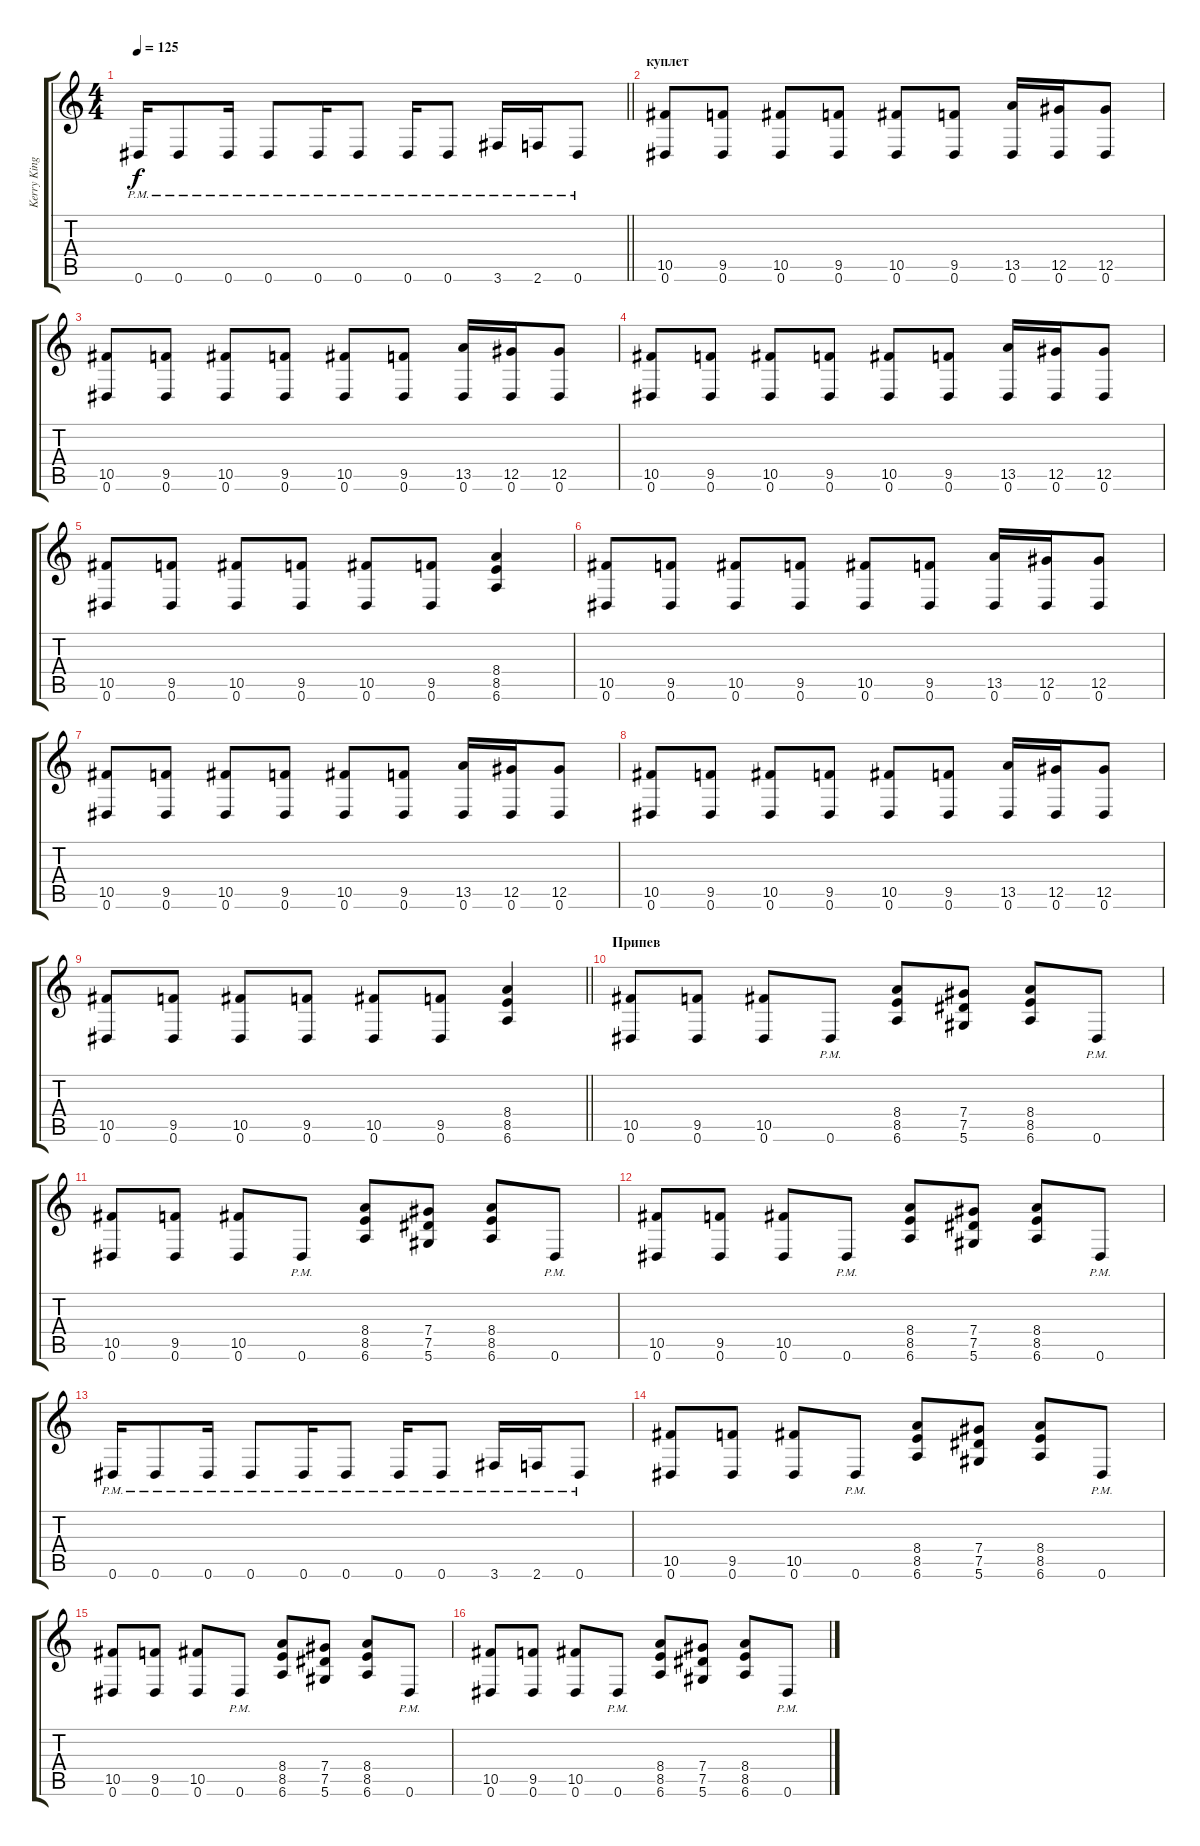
\track ("Kerry King" "Kerry King") {instrument distortionguitar}
\staff {score tabs}
\tuning (Eb4 Bb3 Gb3 Db3 Ab2 Eb2) {hide}
\ts (4 4)
\tempo 125
\clef g2
\barLineRight lightlight
\ks c
0.6{pm}.16{dy f} 0.6{pm}.8 0.6{pm}.16 0.6{pm}.8 0.6{pm}.16 0.6{pm}.8 0.6{pm}.16 0.6{pm}.8 3.6{pm}.16 2.6{pm}.16 0.6{pm}.8 |
\section ("" "куплет")
(10.5 0.6).8 (9.5 0.6).8 (10.5 0.6).8 (9.5 0.6).8 (10.5 0.6).8 (9.5 0.6).8 (13.5 0.6).16 (12.5 0.6).16 (12.5 0.6).8 |
(10.5 0.6).8 (9.5 0.6).8 (10.5 0.6).8 (9.5 0.6).8 (10.5 0.6).8 (9.5 0.6).8 (13.5 0.6).16 (12.5 0.6).16 (12.5 0.6).8 |
(10.5 0.6).8 (9.5 0.6).8 (10.5 0.6).8 (9.5 0.6).8 (10.5 0.6).8 (9.5 0.6).8 (13.5 0.6).16 (12.5 0.6).16 (12.5 0.6).8 |
(10.5 0.6).8 (9.5 0.6).8 (10.5 0.6).8 (9.5 0.6).8 (10.5 0.6).8 (9.5 0.6).8 (8.4 8.5 6.6).4 |
(10.5 0.6).8 (9.5 0.6).8 (10.5 0.6).8 (9.5 0.6).8 (10.5 0.6).8 (9.5 0.6).8 (13.5 0.6).16 (12.5 0.6).16 (12.5 0.6).8 |
(10.5 0.6).8 (9.5 0.6).8 (10.5 0.6).8 (9.5 0.6).8 (10.5 0.6).8 (9.5 0.6).8 (13.5 0.6).16 (12.5 0.6).16 (12.5 0.6).8 |
(10.5 0.6).8 (9.5 0.6).8 (10.5 0.6).8 (9.5 0.6).8 (10.5 0.6).8 (9.5 0.6).8 (13.5 0.6).16 (12.5 0.6).16 (12.5 0.6).8 |
\barLineRight lightlight
(10.5 0.6).8 (9.5 0.6).8 (10.5 0.6).8 (9.5 0.6).8 (10.5 0.6).8 (9.5 0.6).8 (8.4 8.5 6.6).4 |
\section ("" "Припев")
(10.5 0.6).8 (9.5 0.6).8 (10.5 0.6).8 0.6{pm}.8 (8.4 8.5 6.6).8 (7.4 7.5 5.6).8 (8.4 8.5 6.6).8 0.6{pm}.8 |
(10.5 0.6).8 (9.5 0.6).8 (10.5 0.6).8 0.6{pm}.8 (8.4 8.5 6.6).8 (7.4 7.5 5.6).8 (8.4 8.5 6.6).8 0.6{pm}.8 |
(10.5 0.6).8 (9.5 0.6).8 (10.5 0.6).8 0.6{pm}.8 (8.4 8.5 6.6).8 (7.4 7.5 5.6).8 (8.4 8.5 6.6).8 0.6{pm}.8 |
0.6{pm}.16 0.6{pm}.8 0.6{pm}.16 0.6{pm}.8 0.6{pm}.16 0.6{pm}.8 0.6{pm}.16 0.6{pm}.8 3.6{pm}.16 2.6{pm}.16 0.6{pm}.8 |
(10.5 0.6).8 (9.5 0.6).8 (10.5 0.6).8 0.6{pm}.8 (8.4 8.5 6.6).8 (7.4 7.5 5.6).8 (8.4 8.5 6.6).8 0.6{pm}.8 |
(10.5 0.6).8 (9.5 0.6).8 (10.5 0.6).8 0.6{pm}.8 (8.4 8.5 6.6).8 (7.4 7.5 5.6).8 (8.4 8.5 6.6).8 0.6{pm}.8 |
(10.5 0.6).8 (9.5 0.6).8 (10.5 0.6).8 0.6{pm}.8 (8.4 8.5 6.6).8 (7.4 7.5 5.6).8 (8.4 8.5 6.6).8 0.6{pm}.8
